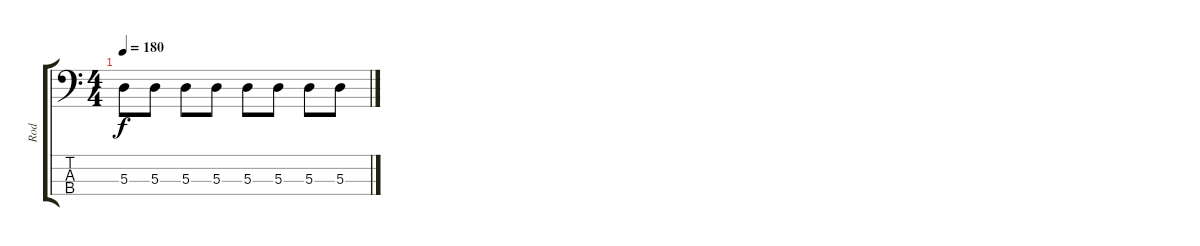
\track ("Rod" "Rod") {instrument electricbasspick}
\staff {score tabs}
\tuning (G2 D2 A1 E1) {hide}
\ts (4 4)
\tempo 180
\clef f4
\ks c
5.3.8{dy f} 5.3.8 5.3.8 5.3.8 5.3.8 5.3.8 5.3.8 5.3.8
